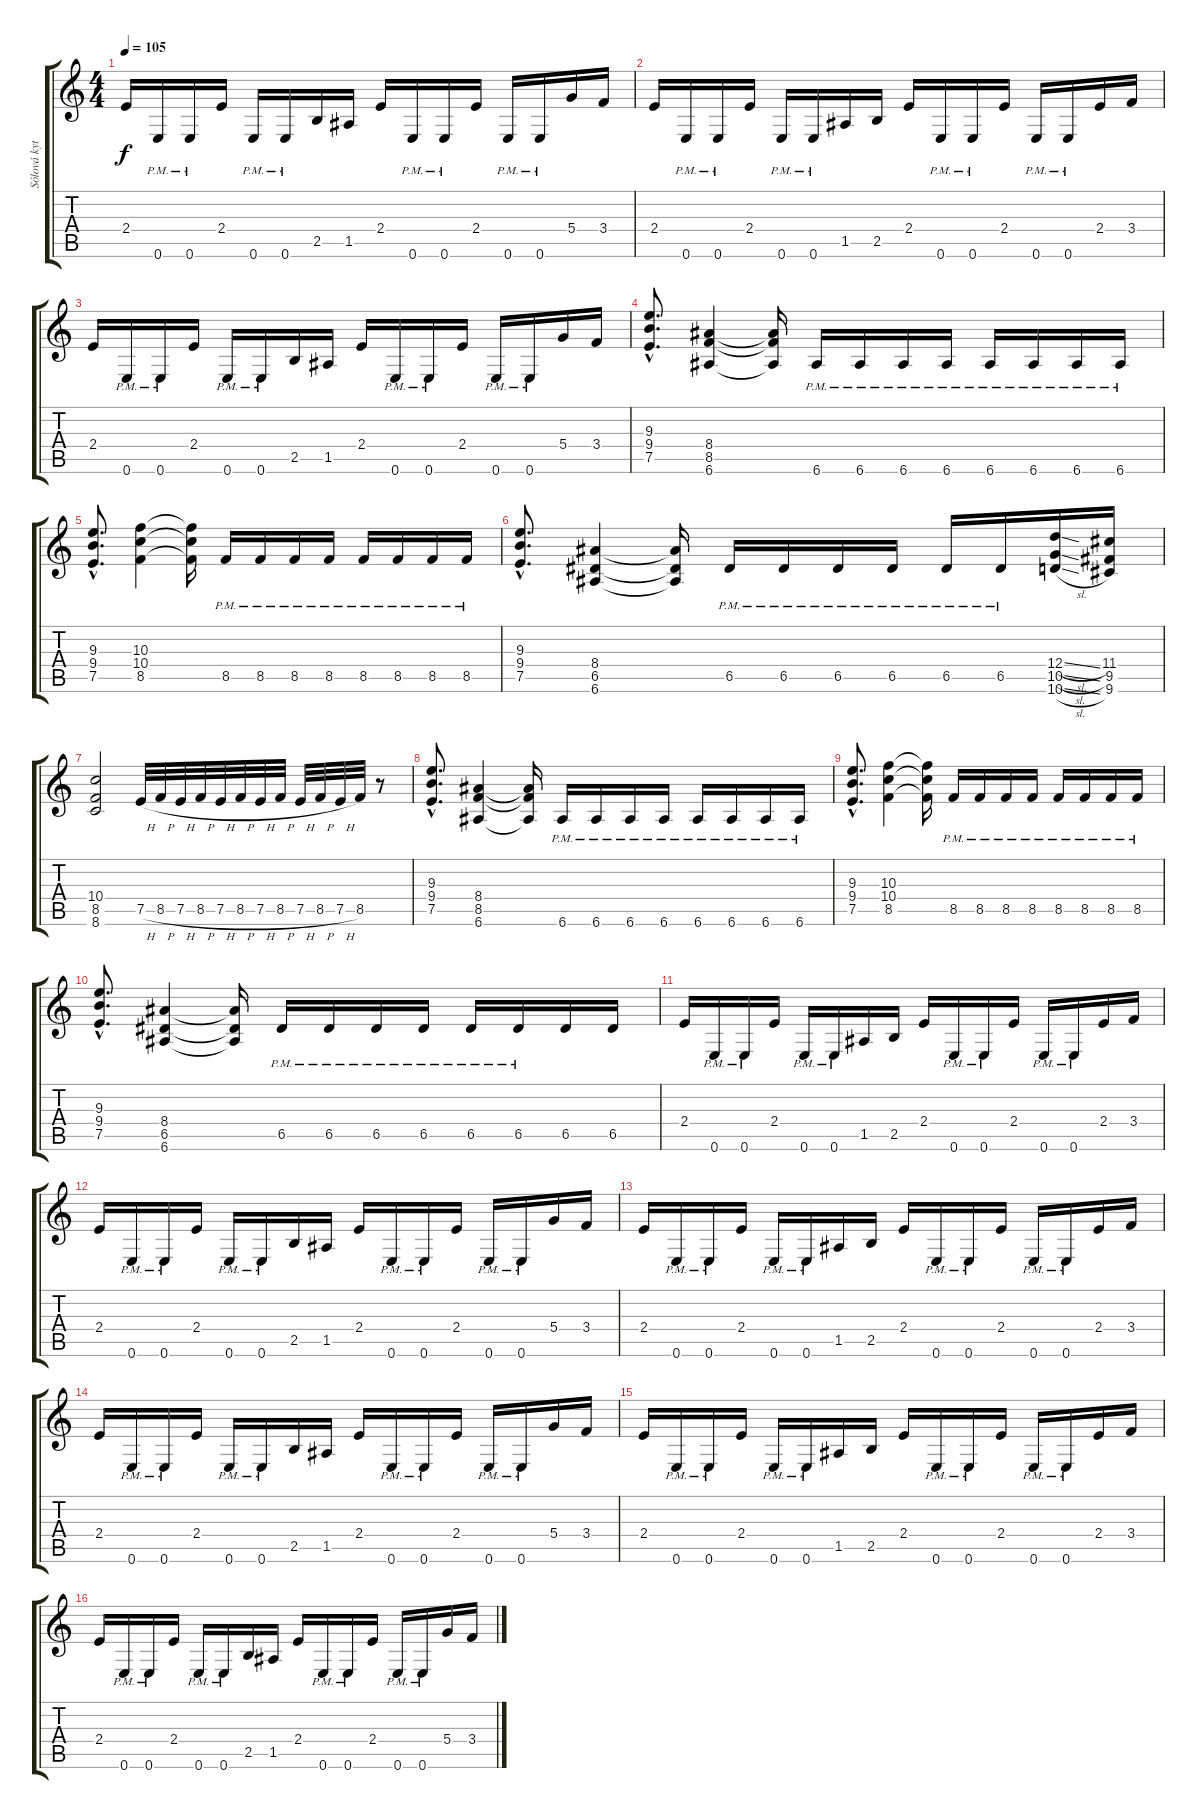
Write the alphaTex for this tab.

\track ("Sólová kytara" "Sólová kyt") {instrument distortionguitar}
\staff {score tabs}
\tuning (E4 B3 G3 D3 A2 E2) {hide}
\ts (4 4)
\tempo 105
\clef g2
\ks c
2.4.16{dy f} 0.6{pm}.16 0.6{pm}.16 2.4.16 0.6{pm}.16 0.6{pm}.16 2.5.16 1.5.16 2.4.16 0.6{pm}.16 0.6{pm}.16 2.4.16 0.6{pm}.16 0.6{pm}.16 5.4.16 3.4.16 |
2.4.16 0.6{pm}.16 0.6{pm}.16 2.4.16 0.6{pm}.16 0.6{pm}.16 1.5.16 2.5.16 2.4.16 0.6{pm}.16 0.6{pm}.16 2.4.16 0.6{pm}.16 0.6{pm}.16 2.4.16 3.4.16 |
2.4.16 0.6{pm}.16 0.6{pm}.16 2.4.16 0.6{pm}.16 0.6{pm}.16 2.5.16 1.5.16 2.4.16 0.6{pm}.16 0.6{pm}.16 2.4.16 0.6{pm}.16 0.6{pm}.16 5.4.16 3.4.16 |
(9.3{hac} 9.4{hac} 7.5{hac}).8{d} (8.4 8.5 6.6).4 (8.4{t} 8.5{t} 6.6{t}).16 6.6{pm}.16 6.6{pm}.16 6.6{pm}.16 6.6{pm}.16 6.6{pm}.16 6.6{pm}.16 6.6{pm}.16 6.6{pm}.16 |
(9.3{hac} 9.4{hac} 7.5{hac}).8{d} (10.3 10.4 8.5).4 (10.3{t} 10.4{t} 8.5{t}).16 8.5{pm}.16 8.5{pm}.16 8.5{pm}.16 8.5{pm}.16 8.5{pm}.16 8.5{pm}.16 8.5{pm}.16 8.5{pm}.16 |
(9.3{hac} 9.4{hac} 7.5{hac}).8{d} (8.4 6.5 6.6).4 (8.4{t} 6.5{t} 6.6{t}).16 6.5{pm}.16 6.5{pm}.16 6.5{pm}.16 6.5{pm}.16 6.5{pm}.16 6.5{pm}.16 (12.4{sl} 10.5{sl} 10.6{sl}).16 (11.4 9.5 9.6).16 |
(10.4 8.5 8.6).2 7.5{h}.32 8.5{h}.32 7.5{h}.32 8.5{h}.32 7.5{h}.32 8.5{h}.32 7.5{h}.32 8.5{h}.32 7.5{h}.32 8.5{h}.32 7.5{h}.32 8.5.32 r.8 |
(9.3{hac} 9.4{hac} 7.5{hac}).8{d} (8.4 8.5 6.6).4 (8.4{t} 8.5{t} 6.6{t}).16 6.6{pm}.16 6.6{pm}.16 6.6{pm}.16 6.6{pm}.16 6.6{pm}.16 6.6{pm}.16 6.6{pm}.16 6.6{pm}.16 |
(9.3{hac} 9.4{hac} 7.5{hac}).8{d} (10.3 10.4 8.5).4 (10.3{t} 10.4{t} 8.5{t}).16 8.5{pm}.16 8.5{pm}.16 8.5{pm}.16 8.5{pm}.16 8.5{pm}.16 8.5{pm}.16 8.5{pm}.16 8.5{pm}.16 |
(9.3{hac} 9.4{hac} 7.5{hac}).8{d} (8.4 6.5 6.6).4 (8.4{t} 6.5{t} 6.6{t}).16 6.5{pm}.16 6.5{pm}.16 6.5{pm}.16 6.5{pm}.16 6.5{pm}.16 6.5{pm}.16 6.5.16 6.5.16 |
2.4.16 0.6{pm}.16 0.6{pm}.16 2.4.16 0.6{pm}.16 0.6{pm}.16 1.5.16 2.5.16 2.4.16 0.6{pm}.16 0.6{pm}.16 2.4.16 0.6{pm}.16 0.6{pm}.16 2.4.16 3.4.16 |
2.4.16 0.6{pm}.16 0.6{pm}.16 2.4.16 0.6{pm}.16 0.6{pm}.16 2.5.16 1.5.16 2.4.16 0.6{pm}.16 0.6{pm}.16 2.4.16 0.6{pm}.16 0.6{pm}.16 5.4.16 3.4.16 |
2.4.16 0.6{pm}.16 0.6{pm}.16 2.4.16 0.6{pm}.16 0.6{pm}.16 1.5.16 2.5.16 2.4.16 0.6{pm}.16 0.6{pm}.16 2.4.16 0.6{pm}.16 0.6{pm}.16 2.4.16 3.4.16 |
2.4.16 0.6{pm}.16 0.6{pm}.16 2.4.16 0.6{pm}.16 0.6{pm}.16 2.5.16 1.5.16 2.4.16 0.6{pm}.16 0.6{pm}.16 2.4.16 0.6{pm}.16 0.6{pm}.16 5.4.16 3.4.16 |
2.4.16 0.6{pm}.16 0.6{pm}.16 2.4.16 0.6{pm}.16 0.6{pm}.16 1.5.16 2.5.16 2.4.16 0.6{pm}.16 0.6{pm}.16 2.4.16 0.6{pm}.16 0.6{pm}.16 2.4.16 3.4.16 |
2.4.16 0.6{pm}.16 0.6{pm}.16 2.4.16 0.6{pm}.16 0.6{pm}.16 2.5.16 1.5.16 2.4.16 0.6{pm}.16 0.6{pm}.16 2.4.16 0.6{pm}.16 0.6{pm}.16 5.4.16 3.4.16
